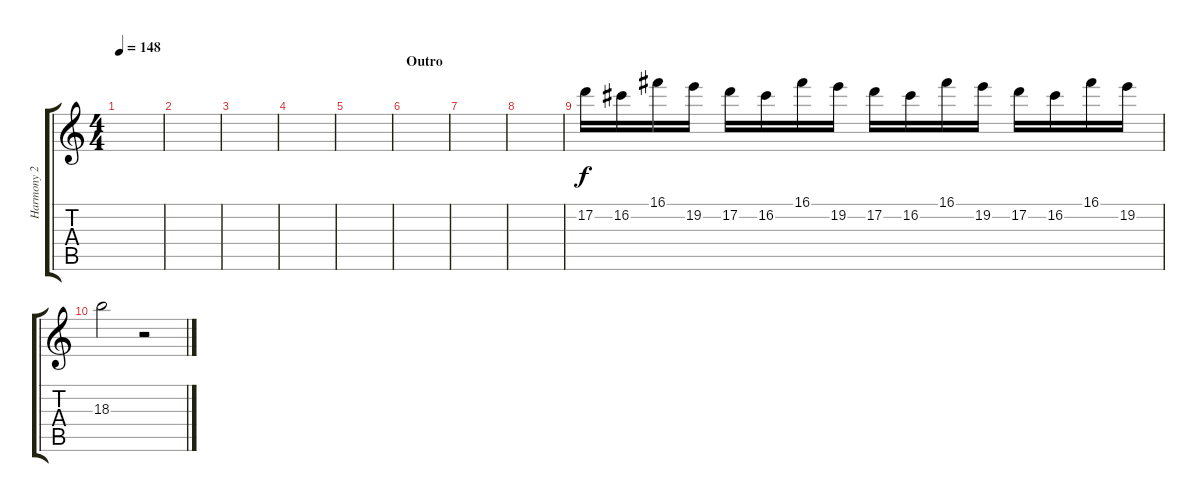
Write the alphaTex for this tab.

\track ("Harmony 2" "Harmony 2") {instrument distortionguitar}
\staff {score tabs}
\tuning (D4 A3 F3 C3 G2 C2) {hide}
\ts (4 4)
\tempo 148
\clef g2
\ks c
|
|
|
|
|
\section ("" "Outro")
|
|
|
17.2.16 16.2.16 16.1.16 19.2.16 17.2.16 16.2.16 16.1.16 19.2.16 17.2.16 16.2.16 16.1.16 19.2.16 17.2.16 16.2.16 16.1.16 19.2.16 |
18.3.2 r.2
